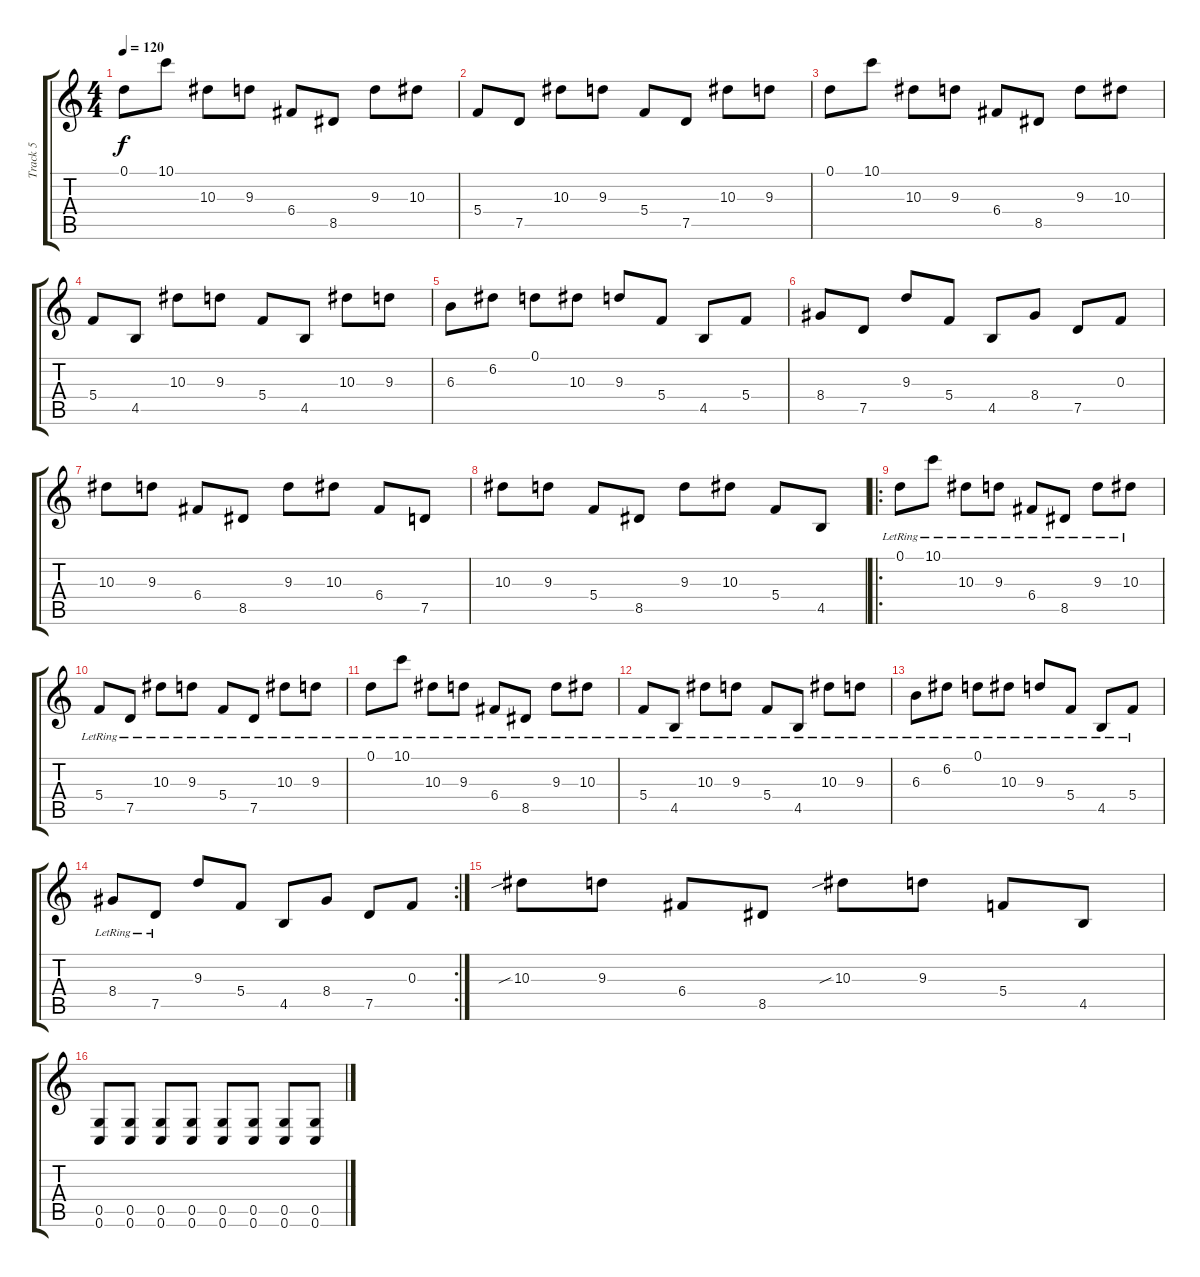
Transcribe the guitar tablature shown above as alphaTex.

\track ("Track 5" "Track 5") {instrument distortionguitar}
\staff {score tabs}
\tuning (D4 A3 F3 C3 G2 C2) {hide}
\ts (4 4)
\tempo 120
\clef g2
\ks c
0.1.8{dy f} 10.1.8 10.3.8 9.3.8 6.4.8 8.5.8 9.3.8 10.3.8 |
5.4.8 7.5.8 10.3.8 9.3.8 5.4.8 7.5.8 10.3.8 9.3.8 |
0.1.8 10.1.8 10.3.8 9.3.8 6.4.8 8.5.8 9.3.8 10.3.8 |
5.4.8 4.5.8 10.3.8 9.3.8 5.4.8 4.5.8 10.3.8 9.3.8 |
6.3.8 6.2.8 0.1.8 10.3.8 9.3.8 5.4.8 4.5.8 5.4.8 |
8.4.8 7.5.8 9.3.8 5.4.8 4.5.8 8.4.8 7.5.8 0.3.8 |
10.3.8 9.3.8 6.4.8 8.5.8 9.3.8 10.3.8 6.4.8 7.5.8 |
10.3.8 9.3.8 5.4.8 8.5.8 9.3.8 10.3.8 5.4.8 4.5.8 |
\ro
0.1{lr}.8 10.1{lr}.8 10.3{lr}.8 9.3{lr}.8 6.4{lr}.8 8.5{lr}.8 9.3{lr}.8 10.3{lr}.8 |
5.4{lr}.8 7.5{lr}.8 10.3{lr}.8 9.3{lr}.8 5.4{lr}.8 7.5{lr}.8 10.3{lr}.8 9.3{lr}.8 |
0.1{lr}.8 10.1{lr}.8 10.3{lr}.8 9.3{lr}.8 6.4{lr}.8 8.5{lr}.8 9.3{lr}.8 10.3{lr}.8 |
5.4{lr}.8 4.5{lr}.8 10.3{lr}.8 9.3{lr}.8 5.4{lr}.8 4.5{lr}.8 10.3{lr}.8 9.3{lr}.8 |
6.3{lr}.8 6.2{lr}.8 0.1{lr}.8 10.3{lr}.8 9.3{lr}.8 5.4{lr}.8 4.5{lr}.8 5.4{lr}.8 |
\rc 2
8.4{lr}.8 7.5{lr}.8 9.3.8 5.4.8 4.5.8 8.4.8 7.5.8 0.3.8 |
10.3{sib}.8 9.3.8 6.4.8 8.5.8 10.3{sib}.8 9.3.8 5.4.8 4.5.8 |
(0.5 0.6).8 (0.5 0.6).8 (0.5 0.6).8 (0.5 0.6).8 (0.5 0.6).8 (0.5 0.6).8 (0.5 0.6).8 (0.5 0.6).8
